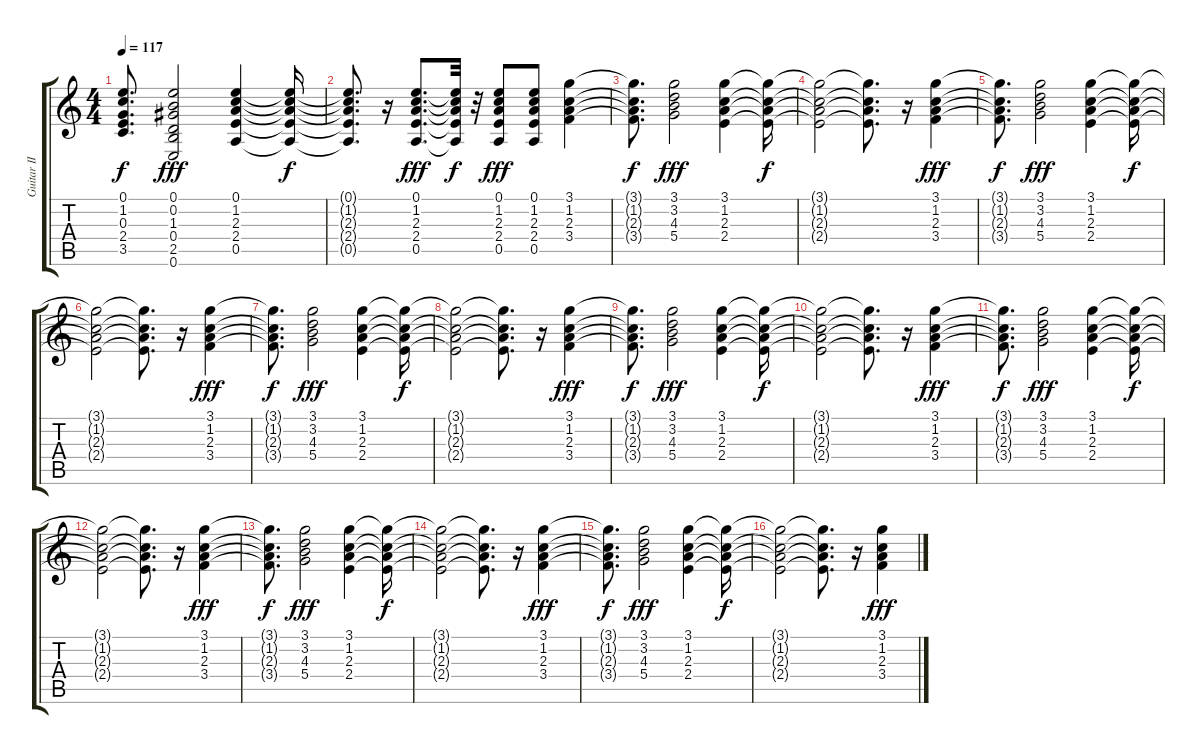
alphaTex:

\track ("Guitar II" "Guitar II") {instrument distortionguitar}
\staff {score tabs}
\tuning (E4 B3 G3 D3 A2 E2) {hide}
\ts (4 4)
\tempo 117
\clef g2
\ks c
(0.1{t} 1.2{t} 0.3{t} 2.4{t} 3.5{t}).8{d dy f} (0.1 0.2 1.3 0.4 2.5 0.6).2{dy fff} (0.1 1.2 2.3 2.4 0.5).4 (0.1{t} 1.2{t} 2.3{t} 2.4{t} 0.5{t}).16{dy f} |
(0.1{t} 1.2{t} 2.3{t} 2.4{t} 0.5{t}).8{d} r.16 (0.1 1.2 2.3 2.4 0.5).8{d dy fff} (0.1{t} 1.2{t} 2.3{t} 2.4{t} 0.5{t}).32{dy f} r.32 (0.1 1.2 2.3 2.4 0.5).8{dy fff} (0.1 1.2 2.3 2.4 0.5).8 (3.1 1.2 2.3 3.4).4 |
(3.1{t} 1.2{t} 2.3{t} 3.4{t}).8{d dy f} (3.1 3.2 4.3 5.4).2{dy fff} (3.1 1.2 2.3 2.4).4 (3.1{t} 1.2{t} 2.3{t} 2.4{t}).16{dy f} |
(3.1{t} 1.2{t} 2.3{t} 2.4{t}).2 (3.1{t} 1.2{t} 2.3{t} 2.4{t}).8{d} r.16 (3.1 1.2 2.3 3.4).4{dy fff} |
(3.1{t} 1.2{t} 2.3{t} 3.4{t}).8{d dy f} (3.1 3.2 4.3 5.4).2{dy fff} (3.1 1.2 2.3 2.4).4 (3.1{t} 1.2{t} 2.3{t} 2.4{t}).16{dy f} |
(3.1{t} 1.2{t} 2.3{t} 2.4{t}).2 (3.1{t} 1.2{t} 2.3{t} 2.4{t}).8{d} r.16 (3.1 1.2 2.3 3.4).4{dy fff} |
(3.1{t} 1.2{t} 2.3{t} 3.4{t}).8{d dy f} (3.1 3.2 4.3 5.4).2{dy fff} (3.1 1.2 2.3 2.4).4 (3.1{t} 1.2{t} 2.3{t} 2.4{t}).16{dy f} |
(3.1{t} 1.2{t} 2.3{t} 2.4{t}).2 (3.1{t} 1.2{t} 2.3{t} 2.4{t}).8{d} r.16 (3.1 1.2 2.3 3.4).4{dy fff} |
(3.1{t} 1.2{t} 2.3{t} 3.4{t}).8{d dy f} (3.1 3.2 4.3 5.4).2{dy fff} (3.1 1.2 2.3 2.4).4 (3.1{t} 1.2{t} 2.3{t} 2.4{t}).16{dy f} |
(3.1{t} 1.2{t} 2.3{t} 2.4{t}).2 (3.1{t} 1.2{t} 2.3{t} 2.4{t}).8{d} r.16 (3.1 1.2 2.3 3.4).4{dy fff} |
(3.1{t} 1.2{t} 2.3{t} 3.4{t}).8{d dy f} (3.1 3.2 4.3 5.4).2{dy fff} (3.1 1.2 2.3 2.4).4 (3.1{t} 1.2{t} 2.3{t} 2.4{t}).16{dy f} |
(3.1{t} 1.2{t} 2.3{t} 2.4{t}).2 (3.1{t} 1.2{t} 2.3{t} 2.4{t}).8{d} r.16 (3.1 1.2 2.3 3.4).4{dy fff} |
(3.1{t} 1.2{t} 2.3{t} 3.4{t}).8{d dy f} (3.1 3.2 4.3 5.4).2{dy fff} (3.1 1.2 2.3 2.4).4 (3.1{t} 1.2{t} 2.3{t} 2.4{t}).16{dy f} |
(3.1{t} 1.2{t} 2.3{t} 2.4{t}).2 (3.1{t} 1.2{t} 2.3{t} 2.4{t}).8{d} r.16 (3.1 1.2 2.3 3.4).4{dy fff} |
(3.1{t} 1.2{t} 2.3{t} 3.4{t}).8{d dy f} (3.1 3.2 4.3 5.4).2{dy fff} (3.1 1.2 2.3 2.4).4 (3.1{t} 1.2{t} 2.3{t} 2.4{t}).16{dy f} |
(3.1{t} 1.2{t} 2.3{t} 2.4{t}).2 (3.1{t} 1.2{t} 2.3{t} 2.4{t}).8{d} r.16 (3.1 1.2 2.3 3.4).4{dy fff}
